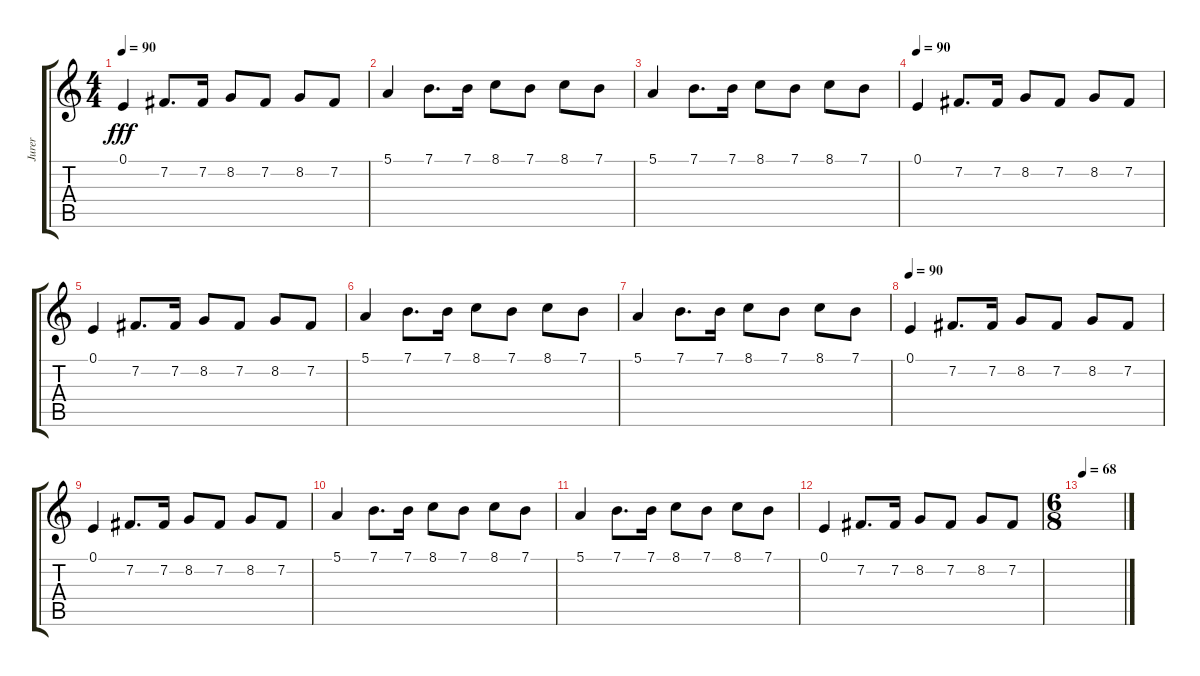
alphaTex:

\track ("Jurer" "Jurer") {instrument cello}
\staff {score tabs}
\tuning (E4 B3 G3 D3 A2 E2) {hide}
\ts (4 4)
\tempo 90
\clef g2
\ks c
0.1.4{dy fff} 7.2.8{d} 7.2.16 8.2.8 7.2.8 8.2.8 7.2.8 |
5.1.4 7.1.8{d} 7.1.16{volume 6} 8.1.8{volume 6} 7.1.8{volume 6} 8.1.8{volume 6} 7.1.8{volume 5} |
5.1.4 7.1.8{d} 7.1.16 8.1.8 7.1.8 8.1.8 7.1.8 |
\tempo 90
0.1.4 7.2.8{d} 7.2.16{volume 5} 8.2.8 7.2.8{volume 5} 8.2.8{volume 4} 7.2.8{volume 4} |
0.1.4 7.2.8{d} 7.2.16 8.2.8 7.2.8 8.2.8 7.2.8 |
5.1.4 7.1.8{d} 7.1.16{volume 4} 8.1.8{volume 4} 7.1.8{volume 4} 8.1.8{volume 4} 7.1.8 |
5.1.4{volume 3} 7.1.8{d volume 3} 7.1.16{volume 3} 8.1.8 7.1.8 8.1.8 7.1.8 |
\tempo 90
0.1.4 7.2.8{d} 7.2.16 8.2.8 7.2.8 8.2.8 7.2.8 |
0.1.4{volume 2} 7.2.8{d volume 1} 7.2.16{volume 0} 8.2.8{volume 0} 7.2.8 8.2.8 7.2.8 |
5.1.4 7.1.8{d} 7.1.16 8.1.8 7.1.8 8.1.8 7.1.8 |
5.1.4 7.1.8{d} 7.1.16 8.1.8 7.1.8 8.1.8 7.1.8 |
0.1.4 7.2.8{d} 7.2.16 8.2.8 7.2.8 8.2.8 7.2.8 |
\ts (6 8)
\tempo 68
